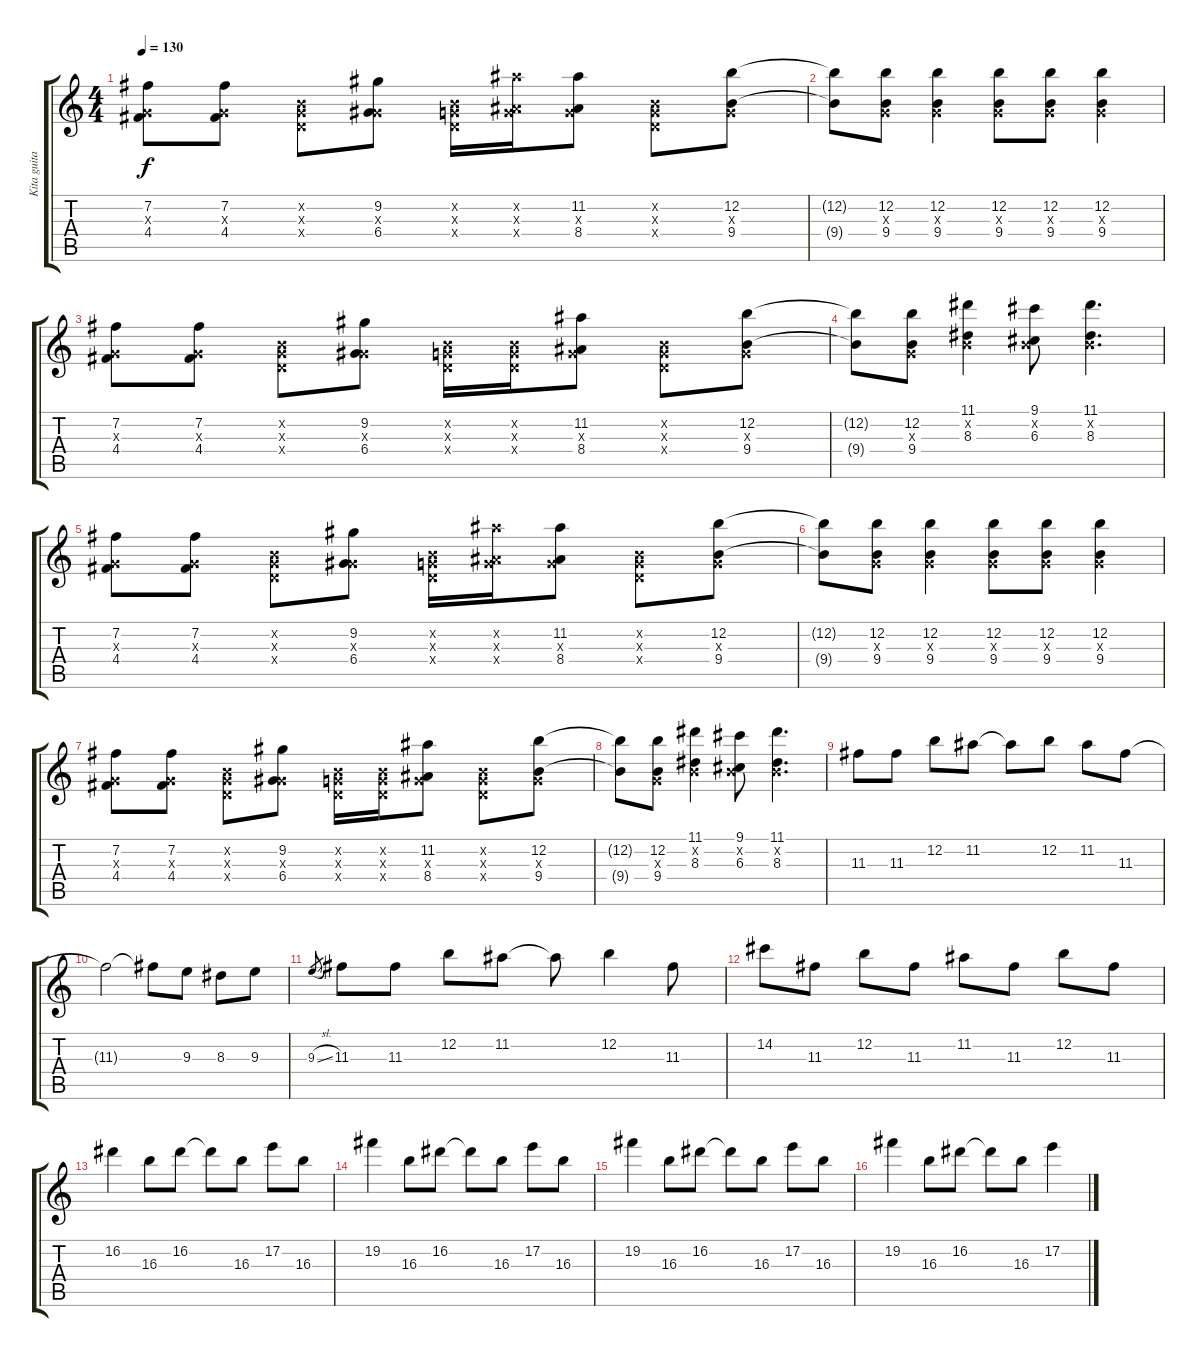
\track ("Kita guitar" "Kita guita") {instrument distortionguitar}
\staff {score tabs}
\tuning (E4 B3 G3 D3 A2 E2) {hide}
\ts (4 4)
\tempo 130
\clef g2
\ks c
(7.2 0.3{x} 4.4).8{dy f instrument distortionguitar} (7.2 0.3{x} 4.4).8 (0.2{x} 0.3{x} 0.4{x}).8 (9.2 0.3{x} 6.4).8 (0.2{x} 0.3{x} 0.4{x}).16 (11.2{x} 0.3{x} 8.4{x}).16 (11.2 0.3{x} 8.4).8 (0.2{x} 0.3{x} 0.4{x}).8 (12.2 0.3{x} 9.4).8 |
(12.2{t} 9.4{t}).8 (12.2 0.3{x} 9.4).8 (12.2 0.3{x} 9.4).4 (12.2 0.3{x} 9.4).8 (12.2 0.3{x} 9.4).8 (12.2 0.3{x} 9.4).4 |
(7.2 0.3{x} 4.4).8 (7.2 0.3{x} 4.4).8 (0.2{x} 0.3{x} 0.4{x}).8 (9.2 0.3{x} 6.4).8 (0.2{x} 0.3{x} 0.4{x}).16 (0.2{x} 0.3{x} 0.4{x}).16 (11.2 0.3{x} 8.4).8 (0.2{x} 0.3{x} 0.4{x}).8 (12.2 0.3{x} 9.4).8 |
(12.2{t} 9.4{t}).8 (12.2 0.3{x} 9.4).8 (11.1 0.2{x} 8.3).4 (9.1 0.2{x} 6.3).8 (11.1 0.2{x} 8.3).4{d} |
(7.2 0.3{x} 4.4).8 (7.2 0.3{x} 4.4).8 (0.2{x} 0.3{x} 0.4{x}).8 (9.2 0.3{x} 6.4).8 (0.2{x} 0.3{x} 0.4{x}).16 (11.2{x} 0.3{x} 8.4{x}).16 (11.2 0.3{x} 8.4).8 (0.2{x} 0.3{x} 0.4{x}).8 (12.2 0.3{x} 9.4).8 |
(12.2{t} 9.4{t}).8 (12.2 0.3{x} 9.4).8 (12.2 0.3{x} 9.4).4 (12.2 0.3{x} 9.4).8 (12.2 0.3{x} 9.4).8 (12.2 0.3{x} 9.4).4 |
(7.2 0.3{x} 4.4).8 (7.2 0.3{x} 4.4).8 (0.2{x} 0.3{x} 0.4{x}).8 (9.2 0.3{x} 6.4).8 (0.2{x} 0.3{x} 0.4{x}).16 (0.2{x} 0.3{x} 0.4{x}).16 (11.2 0.3{x} 8.4).8 (0.2{x} 0.3{x} 0.4{x}).8 (12.2 0.3{x} 9.4).8 |
(12.2{t} 9.4{t}).8 (12.2 0.3{x} 9.4).8 (11.1 0.2{x} 8.3).4 (9.1 0.2{x} 6.3).8 (11.1 0.2{x} 8.3).4{d} |
11.3.8 11.3.8 12.2.8 11.2.8 11.2{t}.8 12.2.8 11.2.8 11.3.8 |
11.3{t}.2 11.3{t}.8 9.3.8 8.3.8 9.3.8 |
9.3{sl}.8{gr} 11.3.8 11.3.8 12.2.8 11.2.8 11.2{t}.8 12.2.4 11.3.8 |
14.2.8 11.3.8 12.2.8 11.3.8 11.2.8 11.3.8 12.2.8 11.3.8 |
16.2.4 16.3.8 16.2.8 16.2{t}.8 16.3.8 17.2.8 16.3.8 |
19.2.4 16.3.8 16.2.8 16.2{t}.8 16.3.8 17.2.8 16.3.8 |
19.2.4 16.3.8 16.2.8 16.2{t}.8 16.3.8 17.2.8 16.3.8 |
19.2.4 16.3.8 16.2.8 16.2{t}.8 16.3.8 17.2.4
